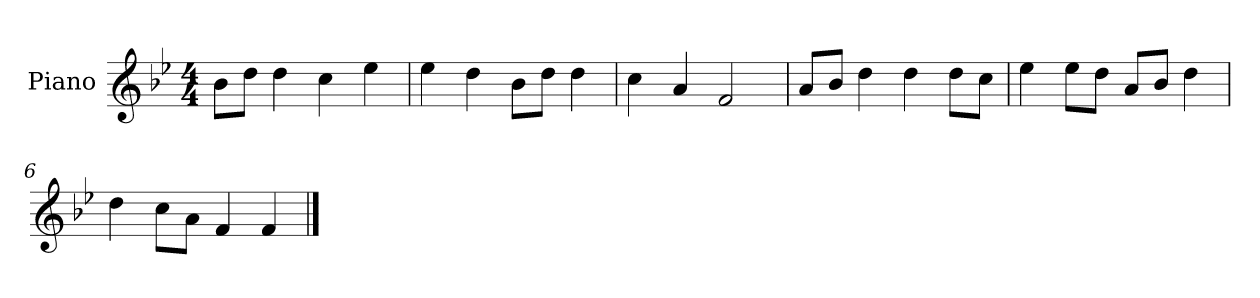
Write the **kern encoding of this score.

**kern
*part1
*staff1
*I"Piano
*I'P-no
*clefG2
*k[b-e-]
*M4/4
*MM90
=1
8b-\L
8dd\J
4dd\
4cc\
4ee-\
=2
4ee-\
4dd\
8b-\L
8dd\J
4dd\
=3
4cc\
4a/
2f/
=4
8a/L
8b-/J
4dd\
4dd\
8dd\L
8cc\J
=5
4ee-\
8ee-\L
8dd\J
8a/L
8b-/J
4dd\
=6
4dd\
8cc\L
8a\J
4f/
4f/
==
*-
